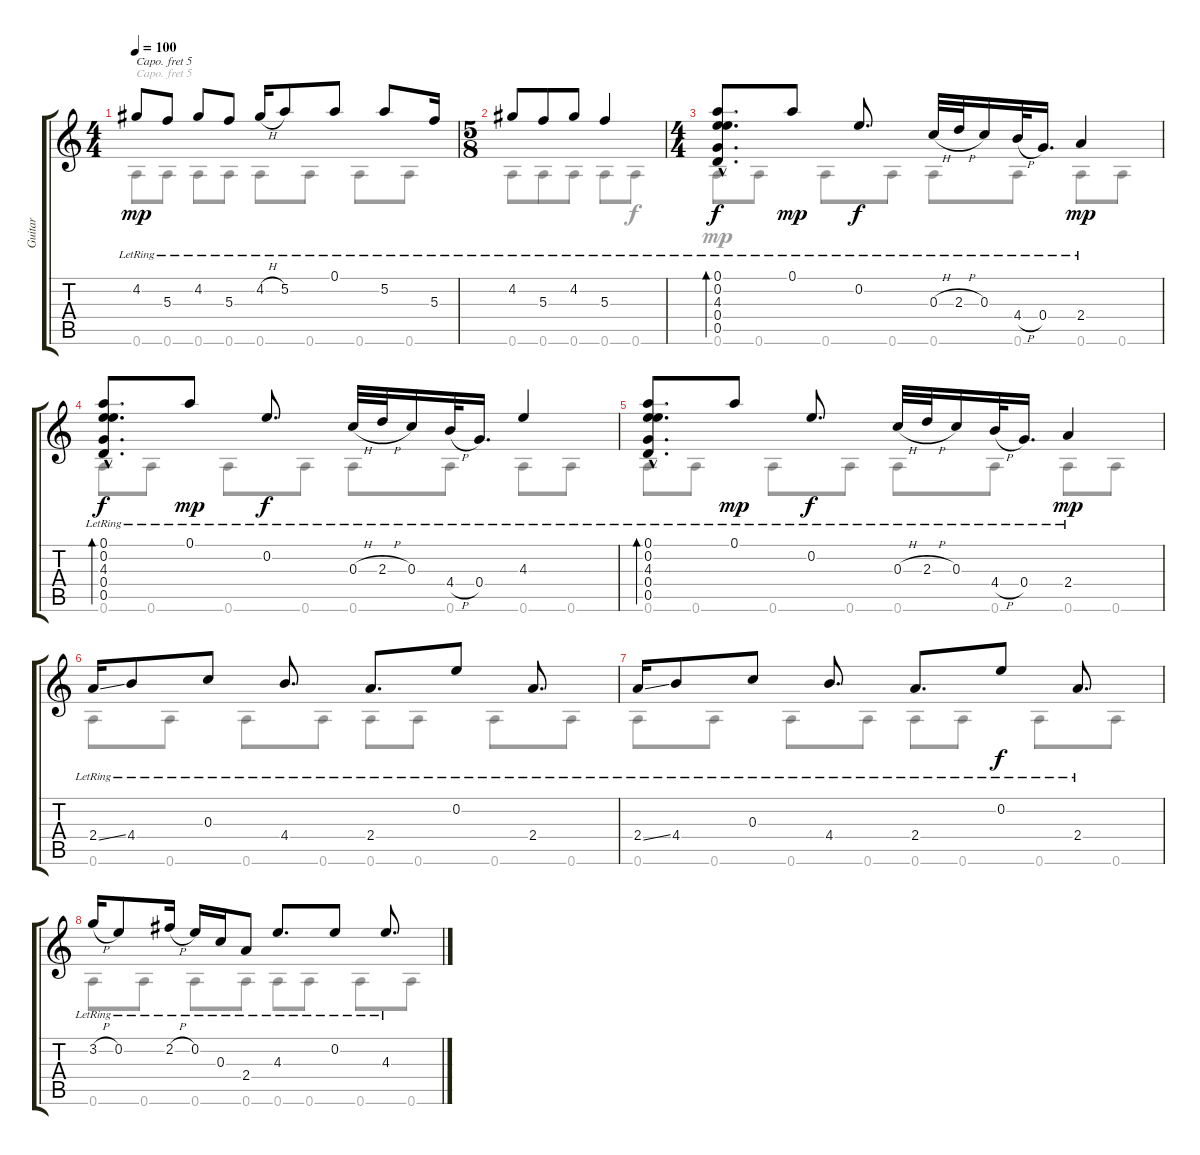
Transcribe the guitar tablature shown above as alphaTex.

\track ("Guitar" "Guitar") {instrument acousticguitarsteel}
\staff {score tabs}
\capo 5
\tuning (E4 B3 G3 D3 A2 E2) {hide}
\voice
\ts (4 4)
\tempo 100
\clef g2
\ks c
4.2{lr}.8{dy mp} 5.3{lr}.8 4.2{lr}.8 5.3{lr}.8 4.2{h lr}.16 5.2{lr}.8 0.1{lr}.8 5.2{lr}.8 5.3{lr}.16 |
\ts (5 8)
4.2{lr}.8 5.3{lr}.8 4.2{lr}.8 5.3{lr}.4 |
\ts (4 4)
(0.1{hac lr} 0.2{hac lr} 4.3{hac lr} 0.4{hac lr} 0.5{hac lr}).8{d bd 120 dy f} 0.1{lr}.8{dy mp} 0.2{lr}.8{d dy f} 0.3{h lr}.32 2.3{h lr}.32 0.3{lr}.16 4.4{h lr}.32 0.4{lr}.16{d} 2.4{lr}.4{dy mp} |
(0.1{hac lr} 0.2{hac lr} 4.3{hac lr} 0.4{hac lr} 0.5{hac lr}).8{d bd 120 dy f} 0.1{lr}.8{dy mp} 0.2{lr}.8{d dy f} 0.3{h lr}.32 2.3{h lr}.32 0.3{lr}.16 4.4{h lr}.32 0.4{lr}.16{d} 4.3{lr}.4 |
(0.1{hac lr} 0.2{hac lr} 4.3{hac lr} 0.4{hac lr} 0.5{hac lr}).8{d bd 120} 0.1{lr}.8{dy mp} 0.2{lr}.8{d dy f} 0.3{h lr}.32 2.3{h lr}.32 0.3{lr}.16 4.4{h lr}.32 0.4{lr}.16{d} 2.4{lr}.4{dy mp} |
2.4{ss lr}.16 4.4{lr}.8 0.3{lr}.8 4.4{lr}.8{d} 2.4{lr}.8{d} 0.2{lr}.8 2.4{lr}.8{d} |
2.4{ss lr}.16 4.4{lr}.8 0.3{lr}.8 4.4{lr}.8{d} 2.4{lr}.8{d} 0.2{lr}.8{dy f} 2.4{lr}.8{d} |
3.2{h lr}.16 0.2{lr}.8 2.2{h lr}.16 0.2{lr}.16 0.3{lr}.16 2.4{lr}.8 4.3{lr}.8{d} 0.2{lr}.8 4.3{lr}.8{d}
\voice
\clef g2
\ottava regular
\simile none
\ks c
0.6.8{dy mp} 0.6.8 0.6.8 0.6.8 0.6.8 0.6.8 0.6.8 0.6.8 |
0.6.8 0.6.8 0.6.8 0.6.8 0.6.8{dy f} |
0.6.8{dy mp} 0.6.8 0.6.8 0.6.8 0.6.8 0.6.8 0.6.8 0.6.8 |
0.6.8 0.6.8 0.6.8 0.6.8 0.6.8 0.6.8 0.6.8 0.6.8 |
0.6.8 0.6.8 0.6.8 0.6.8 0.6.8 0.6.8 0.6.8 0.6.8 |
0.6.8 0.6.8 0.6.8 0.6.8 0.6.8 0.6.8 0.6.8 0.6.8 |
0.6.8 0.6.8 0.6.8 0.6.8 0.6.8 0.6.8 0.6.8 0.6.8 |
0.6.8 0.6.8 0.6.8 0.6.8 0.6.8 0.6.8 0.6.8 0.6.8
